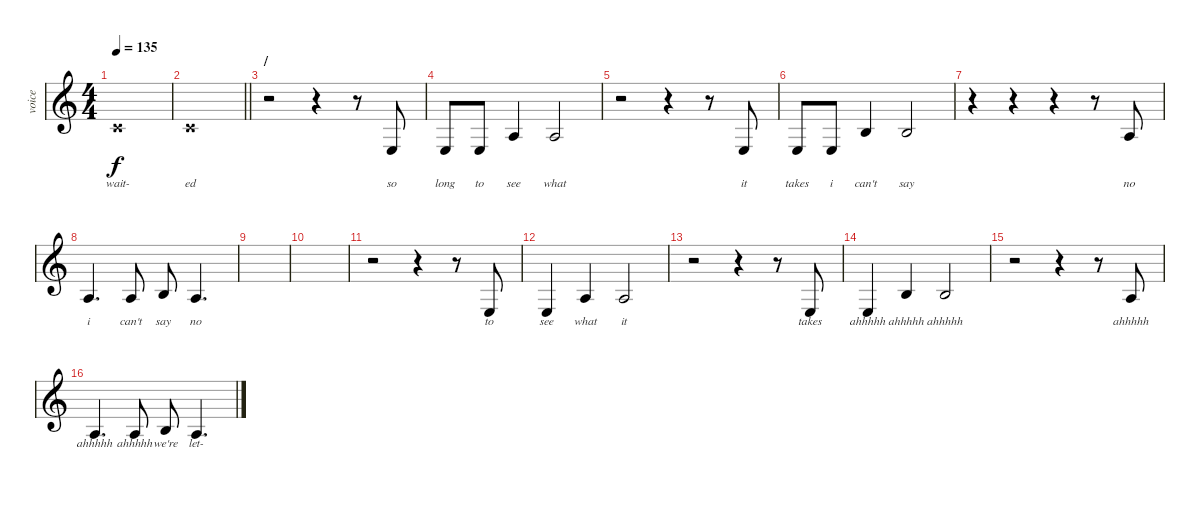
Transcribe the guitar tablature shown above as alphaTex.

\track ("voice" "voice") {instrument sopranosax}
\staff {score}
\tuning (E4 B3 G3 D3 A2 E2) {hide}
\ts (4 4)
\tempo 135
\clef g2
\ks c
1.2{x}.1{lyrics (0 "wait-") lyrics (1 "") lyrics (2 "") lyrics (3 "") lyrics (4 "") dy f} |
\barLineRight lightlight
1.2{x}.1{lyrics (0 "ed") lyrics (1 "") lyrics (2 "") lyrics (3 "") lyrics (4 "")} |
\section ("" "/")
r.2 r.4 r.8 2.4.8{lyrics (0 "so") lyrics (1 "") lyrics (2 "") lyrics (3 "") lyrics (4 "")} |
2.4.8{lyrics (0 "long") lyrics (1 "") lyrics (2 "") lyrics (3 "") lyrics (4 "")} 2.4.8{lyrics (0 "to") lyrics (1 "") lyrics (2 "") lyrics (3 "") lyrics (4 "")} 2.3.4{lyrics (0 "see") lyrics (1 "") lyrics (2 "") lyrics (3 "") lyrics (4 "")} 2.3.2{lyrics (0 "what") lyrics (1 "") lyrics (2 "") lyrics (3 "") lyrics (4 "")} |
r.2 r.4 r.8 2.4.8{lyrics (0 "it") lyrics (1 "") lyrics (2 "") lyrics (3 "") lyrics (4 "")} |
2.4.8{lyrics (0 "takes") lyrics (1 "") lyrics (2 "") lyrics (3 "") lyrics (4 "")} 2.4.8{lyrics (0 "i") lyrics (1 "") lyrics (2 "") lyrics (3 "") lyrics (4 "")} 0.2.4{lyrics (0 "can't") lyrics (1 "") lyrics (2 "") lyrics (3 "") lyrics (4 "")} 0.2.2{lyrics (0 "say") lyrics (1 "") lyrics (2 "") lyrics (3 "") lyrics (4 "")} |
r.4 r.4 r.4 r.8 2.3.8{lyrics (0 "no") lyrics (1 "") lyrics (2 "") lyrics (3 "") lyrics (4 "")} |
2.3.4{d lyrics (0 "i") lyrics (1 "") lyrics (2 "") lyrics (3 "") lyrics (4 "")} 2.3.8{lyrics (0 "can't") lyrics (1 "") lyrics (2 "") lyrics (3 "") lyrics (4 "")} 0.2.8{lyrics (0 "say") lyrics (1 "") lyrics (2 "") lyrics (3 "") lyrics (4 "")} 2.3.4{d lyrics (0 "no") lyrics (1 "") lyrics (2 "") lyrics (3 "") lyrics (4 "")} |
|
|
r.2 r.4 r.8 2.4.8{lyrics (0 "to") lyrics (1 "") lyrics (2 "") lyrics (3 "") lyrics (4 "")} |
2.4.4{lyrics (0 "see") lyrics (1 "") lyrics (2 "") lyrics (3 "") lyrics (4 "")} 2.3.4{lyrics (0 "what") lyrics (1 "") lyrics (2 "") lyrics (3 "") lyrics (4 "")} 2.3.2{lyrics (0 "it") lyrics (1 "") lyrics (2 "") lyrics (3 "") lyrics (4 "")} |
r.2 r.4 r.8 2.4.8{lyrics (0 "takes") lyrics (1 "") lyrics (2 "") lyrics (3 "") lyrics (4 "")} |
2.4.4{lyrics (0 "ahhhhh") lyrics (1 "") lyrics (2 "") lyrics (3 "") lyrics (4 "")} 0.2.4{lyrics (0 "ahhhhh") lyrics (1 "") lyrics (2 "") lyrics (3 "") lyrics (4 "")} 0.2.2{lyrics (0 "ahhhhh") lyrics (1 "") lyrics (2 "") lyrics (3 "") lyrics (4 "")} |
r.2 r.4 r.8 2.3.8{lyrics (0 "ahhhhh") lyrics (1 "") lyrics (2 "") lyrics (3 "") lyrics (4 "")} |
2.3.4{d lyrics (0 "ahhhhh") lyrics (1 "") lyrics (2 "") lyrics (3 "") lyrics (4 "")} 2.3.8{lyrics (0 "ahhhhh") lyrics (1 "") lyrics (2 "") lyrics (3 "") lyrics (4 "")} 0.2.8{lyrics (0 "we're") lyrics (1 "") lyrics (2 "") lyrics (3 "") lyrics (4 "")} 2.3.4{d lyrics (0 "let-") lyrics (1 "") lyrics (2 "") lyrics (3 "") lyrics (4 "")}
